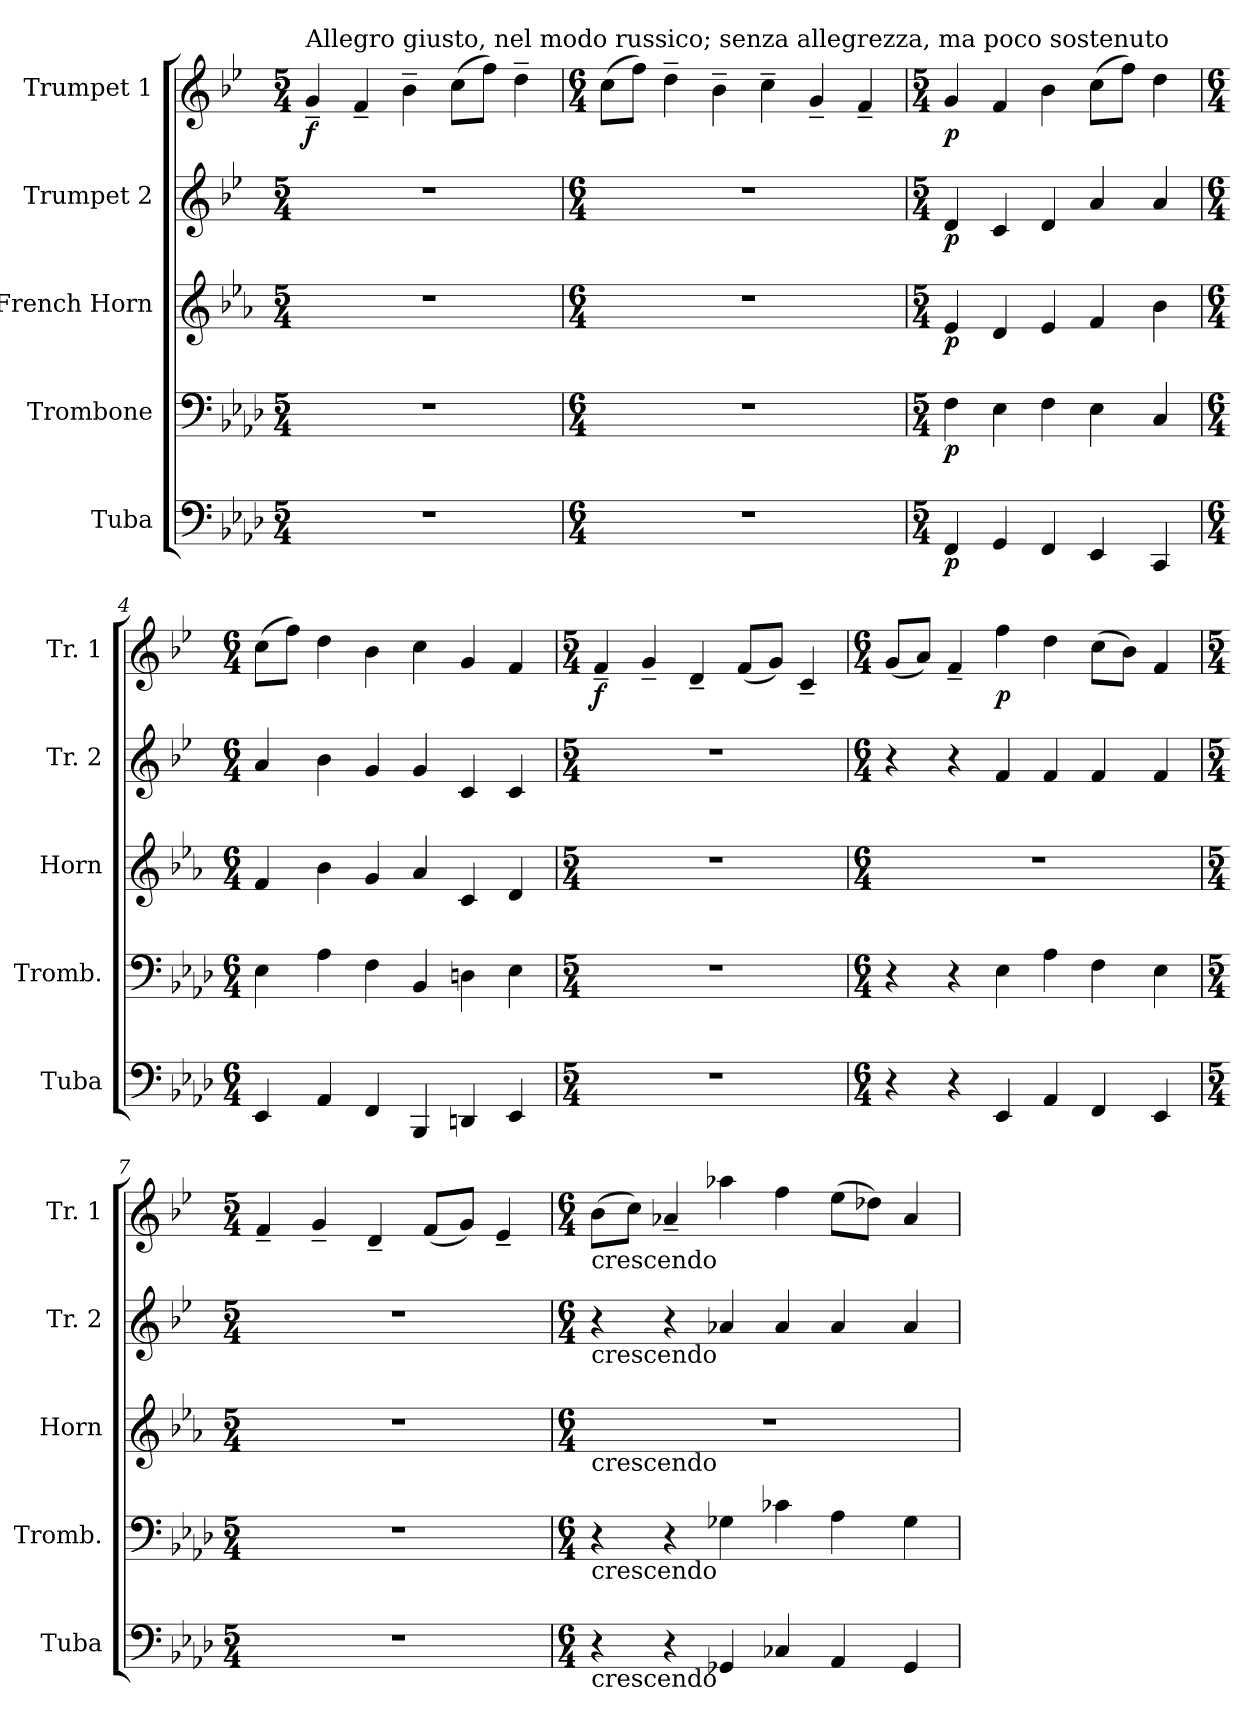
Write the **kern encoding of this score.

**kern	**dynam	**kern	**dynam	**kern	**dynam	**kern	**dynam	**kern	**dynam
*part5	*part5	*part4	*part4	*part3	*part3	*part2	*part2	*part1	*part1
*staff5	*staff5	*staff4	*staff4	*staff3	*staff3	*staff2	*staff2	*staff1	*staff1
*I"Tuba	*	*I"Trombone	*	*I"French Horn	*	*I"Trumpet  2	*	*I"Trumpet 1	*
*I'Tuba	*	*I'Tromb.	*	*I'Horn	*	*I'Tr. 2	*	*I'Tr. 1	*
*clefF4	*	*clefF4	*	*clefG2	*	*clefG2	*	*clefG2	*
*	*	*	*	*ITrd4c7	*	*ITrd1c2	*	*ITrd1c2	*
*k[b-e-a-d-]	*	*k[b-e-a-d-]	*	*k[b-e-a-d-]	*	*k[b-e-a-d-]	*	*k[b-e-a-d-]	*
*A-:	*	*A-:	*	*A-:	*	*A-:	*	*A-:	*
*M5/4	*	*M5/4	*	*M5/4	*	*M5/4	*	*M5/4	*
=1	=1	=1	=1	=1	=1	=1	=1	=1	=1
!	!	!	!	!	!	!	!	!LO:TX:a:t=Allegro giusto, nel modo russico; senza allegrezza, ma poco sostenuto	!
!	!	!	!	!	!	!	!	!	!LO:DY:b
4%5r	.	4%5r	.	4%5r	.	4%5r	.	4f~/	f
.	.	.	.	.	.	.	.	4e-~/	.
.	.	.	.	.	.	.	.	4a-~\	.
.	.	.	.	.	.	.	.	(8b-\L	.
.	.	.	.	.	.	.	.	8ee-\J)	.
.	.	.	.	.	.	.	.	4cc~\	.
=2	=2	=2	=2	=2	=2	=2	=2	=2	=2
*M6/4	*	*M6/4	*	*M6/4	*	*M6/4	*	*M6/4	*
1.r	.	1.r	.	1.r	.	1.r	.	(8b-\L	.
.	.	.	.	.	.	.	.	8ee-\J)	.
.	.	.	.	.	.	.	.	4cc~\	.
.	.	.	.	.	.	.	.	4a-~\	.
.	.	.	.	.	.	.	.	4b-~\	.
.	.	.	.	.	.	.	.	4f~/	.
.	.	.	.	.	.	.	.	4e-~/	.
=3	=3	=3	=3	=3	=3	=3	=3	=3	=3
*M5/4	*	*M5/4	*	*M5/4	*	*M5/4	*	*M5/4	*
!	!LO:DY:b	!	!LO:DY:b	!	!LO:DY:b	!	!LO:DY:b	!	!LO:DY:b
4FF/	p	4F\	p	4A-/	p	4c/	p	4f/	p
4GG/	.	4E-\	.	4G/	.	4B-/	.	4e-/	.
4FF/	.	4F\	.	4A-/	.	4c/	.	4a-\	.
4EE-/	.	4E-\	.	4B-/	.	4g/	.	(8b-\L	.
.	.	.	.	.	.	.	.	8ee-\J)	.
4CC/	.	4C/	.	4e-\	.	4g/	.	4cc\	.
=4	=4	=4	=4	=4	=4	=4	=4	=4	=4
*M6/4	*	*M6/4	*	*M6/4	*	*M6/4	*	*M6/4	*
4EE-/	.	4E-\	.	4B-/	.	4g/	.	(8b-\L	.
.	.	.	.	.	.	.	.	8ee-\J)	.
4AA-/	.	4A-\	.	4e-\	.	4a-\	.	4cc\	.
4FF/	.	4F\	.	4c/	.	4f/	.	4a-\	.
4BBB-/	.	4BB-/	.	4d-/	.	4f/	.	4b-\	.
4DDn/	.	4Dn\	.	4F/	.	4B-/	.	4f/	.
4EE-/	.	4E-\	.	4G/	.	4B-/	.	4e-/	.
=5	=5	=5	=5	=5	=5	=5	=5	=5	=5
*M5/4	*	*M5/4	*	*M5/4	*	*M5/4	*	*M5/4	*
!	!	!	!	!	!	!	!	!	!LO:DY:b
4%5r	.	4%5r	.	4%5r	.	4%5r	.	4e-~/	f
.	.	.	.	.	.	.	.	4f~/	.
.	.	.	.	.	.	.	.	4c~/	.
.	.	.	.	.	.	.	.	(8e-/L	.
.	.	.	.	.	.	.	.	8f/J)	.
.	.	.	.	.	.	.	.	4B-~/	.
!!LO:LB:g=z
=6	=6	=6	=6	=6	=6	=6	=6	=6	=6
*M6/4	*	*M6/4	*	*M6/4	*	*M6/4	*	*M6/4	*
4r	.	4r	.	1.r	.	4r	.	(8f/L	.
.	.	.	.	.	.	.	.	8g/J)	.
4r	.	4r	.	.	.	4r	.	4e-~/	.
!	!	!	!	!	!	!	!	!	!LO:DY:b
4EE-/	.	4E-\	.	.	.	4e-/	.	4ee-\	p
4AA-/	.	4A-\	.	.	.	4e-/	.	4cc\	.
4FF/	.	4F\	.	.	.	4e-/	.	(8b-\L	.
.	.	.	.	.	.	.	.	8a-\J)	.
4EE-/	.	4E-\	.	.	.	4e-/	.	4e-/	.
=7	=7	=7	=7	=7	=7	=7	=7	=7	=7
*M5/4	*	*M5/4	*	*M5/4	*	*M5/4	*	*M5/4	*
4%5r	.	4%5r	.	4%5r	.	4%5r	.	4e-~/	.
.	.	.	.	.	.	.	.	4f~/	.
.	.	.	.	.	.	.	.	4c~/	.
.	.	.	.	.	.	.	.	(8e-/L	.
.	.	.	.	.	.	.	.	8f/J)	.
.	.	.	.	.	.	.	.	4d-~/	.
=8	=8	=8	=8	=8	=8	=8	=8	=8	=8
*M6/4	*	*M6/4	*	*M6/4	*	*M6/4	*	*M6/4	*
!	!	!	!	!	!	!	!	!LO:TX:b:t=crescendo	!
!	!	!	!	!	!	!LO:TX:b:t=crescendo	!	!	!
!	!	!	!	!LO:TX:b:t=crescendo	!	!	!	!	!
!	!	!LO:TX:b:t=crescendo	!	!	!	!	!	!	!
!LO:TX:b:t=crescendo	!	!	!	!	!	!	!	!	!
4r	.	4r	.	1.r	.	4r	.	(8a-\L	.
.	.	.	.	.	.	.	.	8b-\J)	.
4r	.	4r	.	.	.	4r	.	4g-X~/	.
4GG-X/	.	4G-X\	.	.	.	4g-X/	.	4gg-X\	.
4C-X/	.	4c-X\	.	.	.	4g-/	.	4ee-\	.
4AA-/	.	4A-\	.	.	.	4g-/	.	(8dd-\L	.
.	.	.	.	.	.	.	.	8cc-X\J)	.
4GG-/	.	4G-\	.	.	.	4g-/	.	4g-/	.
=	=	=	=	=	=	=	=	=	=
*-	*-	*-	*-	*-	*-	*-	*-	*-	*-
